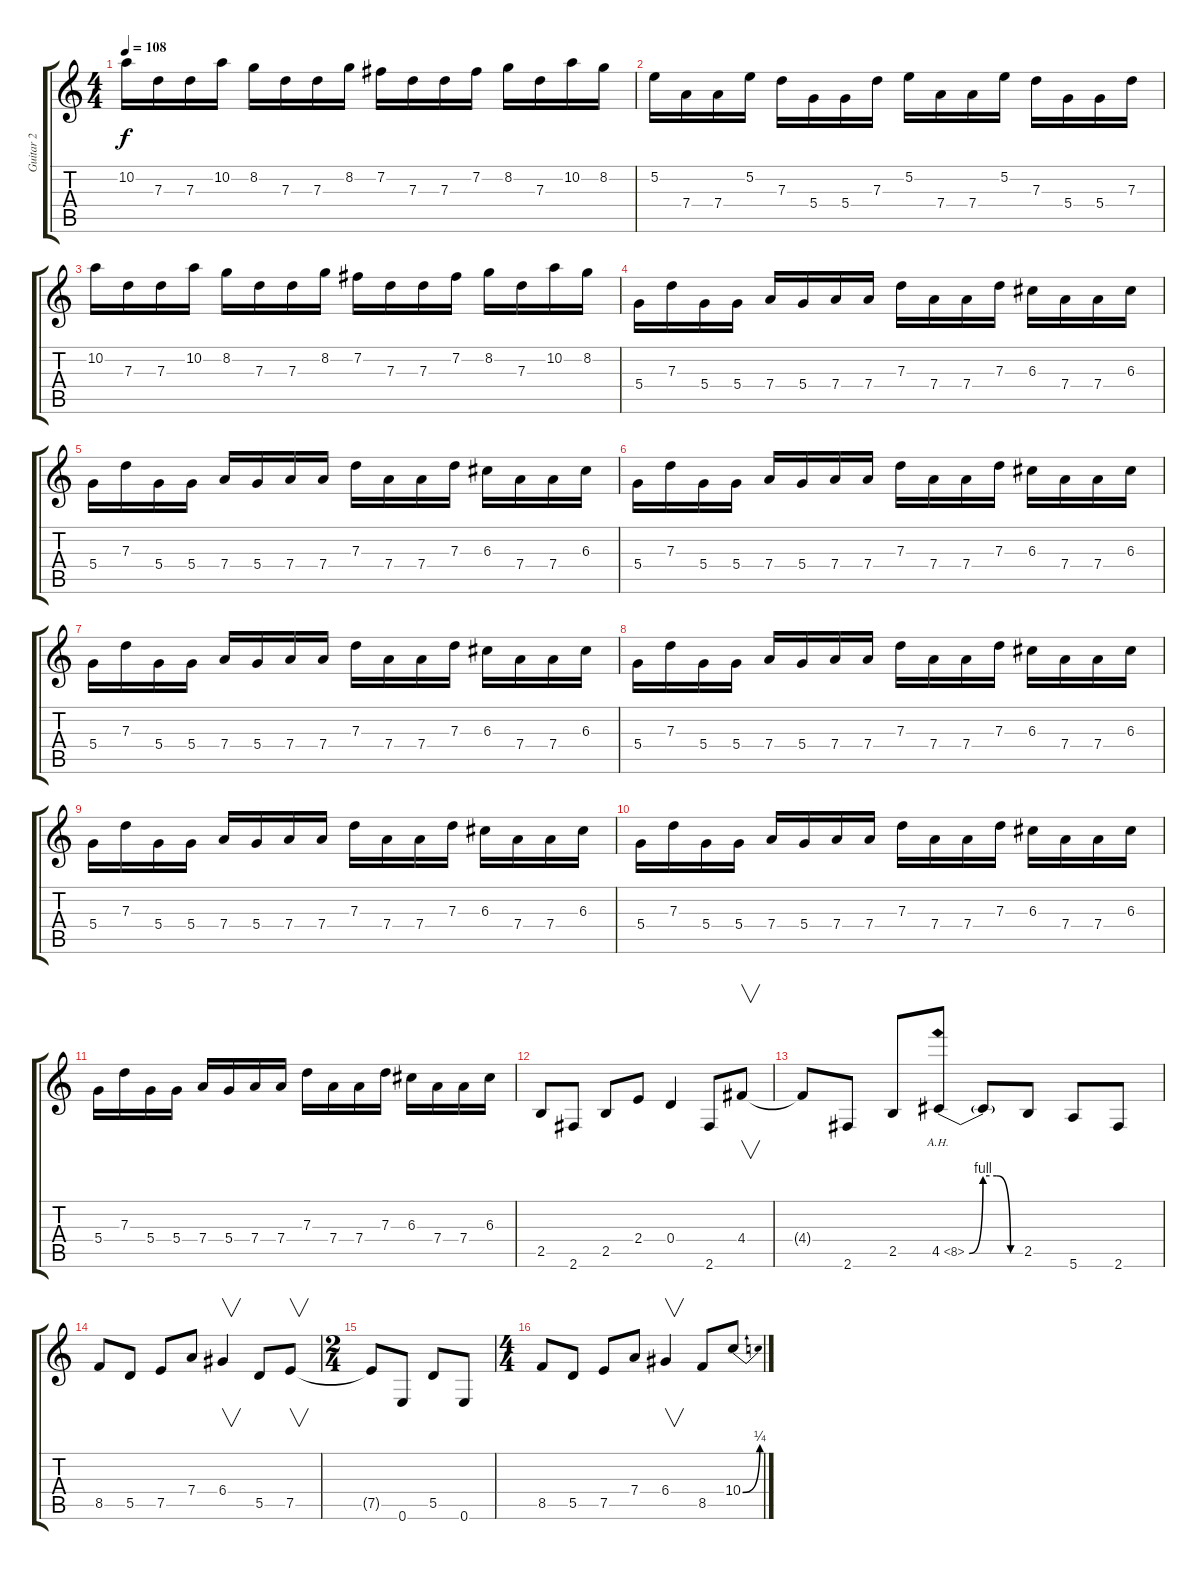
\track ("Guitar 2" "Guitar 2") {instrument overdrivenguitar}
\staff {score tabs}
\tuning (E4 B3 G3 D3 A2 E2) {hide}
\ts (4 4)
\tempo 108
\clef g2
\ks c
10.2.16{dy f} 7.3.16 7.3.16 10.2.16 8.2.16 7.3.16 7.3.16 8.2.16 7.2.16 7.3.16 7.3.16 7.2.16 8.2.16 7.3.16 10.2.16 8.2.16 |
5.2.16 7.4.16 7.4.16 5.2.16 7.3.16 5.4.16 5.4.16 7.3.16 5.2.16 7.4.16 7.4.16 5.2.16 7.3.16 5.4.16 5.4.16 7.3.16 |
10.2.16 7.3.16 7.3.16 10.2.16 8.2.16 7.3.16 7.3.16 8.2.16 7.2.16 7.3.16 7.3.16 7.2.16 8.2.16 7.3.16 10.2.16 8.2.16 |
5.4.16 7.3.16 5.4.16 5.4.16 7.4.16 5.4.16 7.4.16 7.4.16 7.3.16 7.4.16 7.4.16 7.3.16 6.3.16 7.4.16 7.4.16 6.3.16 |
5.4.16 7.3.16 5.4.16 5.4.16 7.4.16 5.4.16 7.4.16 7.4.16 7.3.16 7.4.16 7.4.16 7.3.16 6.3.16 7.4.16 7.4.16 6.3.16 |
5.4.16 7.3.16 5.4.16 5.4.16 7.4.16 5.4.16 7.4.16 7.4.16 7.3.16 7.4.16 7.4.16 7.3.16 6.3.16 7.4.16 7.4.16 6.3.16 |
5.4.16 7.3.16 5.4.16 5.4.16 7.4.16 5.4.16 7.4.16 7.4.16 7.3.16 7.4.16 7.4.16 7.3.16 6.3.16 7.4.16 7.4.16 6.3.16 |
5.4.16 7.3.16 5.4.16 5.4.16 7.4.16 5.4.16 7.4.16 7.4.16 7.3.16 7.4.16 7.4.16 7.3.16 6.3.16 7.4.16 7.4.16 6.3.16 |
5.4.16 7.3.16 5.4.16 5.4.16 7.4.16 5.4.16 7.4.16 7.4.16 7.3.16 7.4.16 7.4.16 7.3.16 6.3.16 7.4.16 7.4.16 6.3.16 |
5.4.16 7.3.16 5.4.16 5.4.16 7.4.16 5.4.16 7.4.16 7.4.16 7.3.16 7.4.16 7.4.16 7.3.16 6.3.16 7.4.16 7.4.16 6.3.16 |
5.4.16 7.3.16 5.4.16 5.4.16 7.4.16 5.4.16 7.4.16 7.4.16 7.3.16 7.4.16 7.4.16 7.3.16 6.3.16 7.4.16 7.4.16 6.3.16 |
2.5.8 2.6.8 2.5.8 2.4.8 0.4.4 2.6.8 4.4.8{v} |
4.4{t}.8 2.6.8 2.5.8 4.5{be (custom 0 0 15 4 30 4 45 0 60 0) ah 4}.8 4.5{t}.8 2.5.8 5.6.8 2.6.8 |
8.5.8 5.5.8 7.5.8 7.4.8 6.4.4{v} 5.5.8 7.5.8{v} |
\ts (2 4)
7.5{t}.8 0.6.8 5.5.8 0.6.8 |
\ts (4 4)
8.5.8 5.5.8 7.5.8 7.4.8 6.4.4{v} 8.5.8 10.4{be (bend 0 0 60 1)}.8
